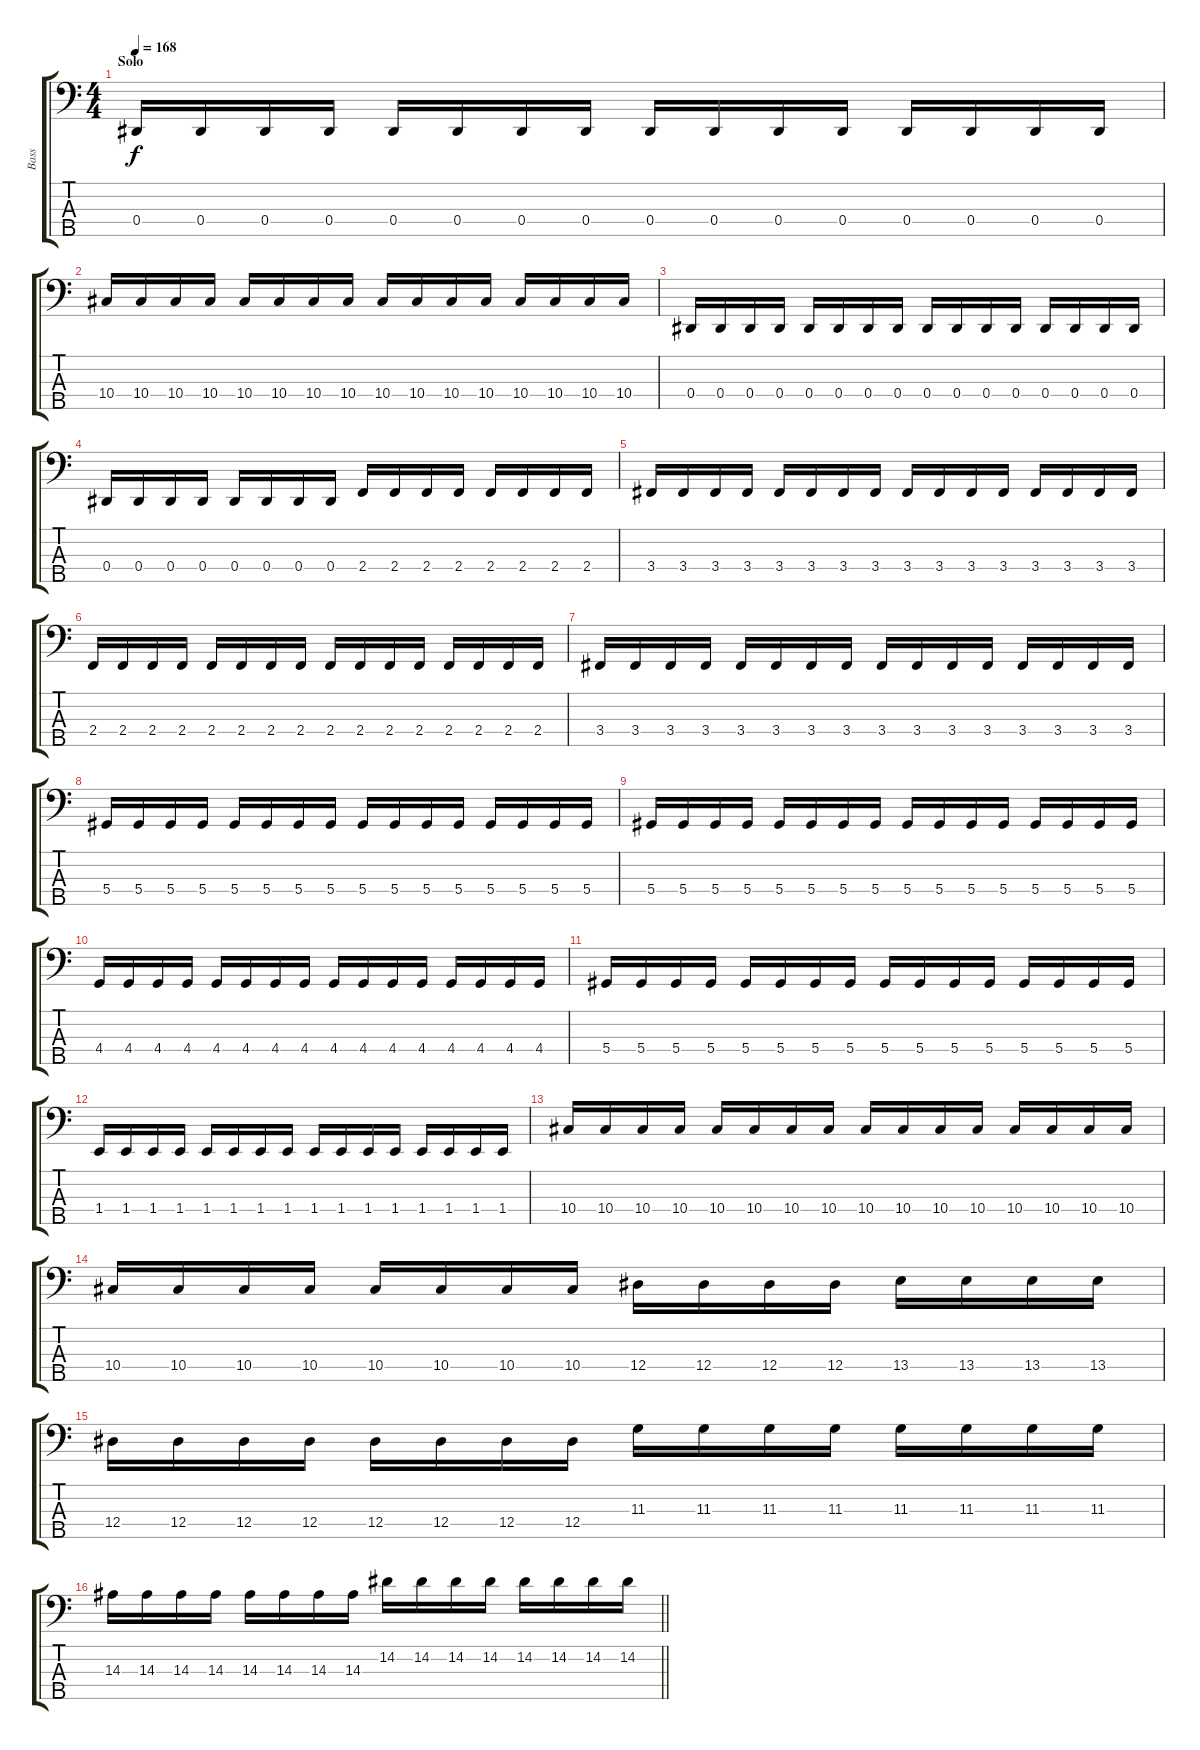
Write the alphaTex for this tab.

\track ("Bass" "Bass") {instrument electricbassfinger}
\staff {score tabs}
\tuning (Gb2 Db2 Ab1 Eb1 Bb0) {hide}
\ts (4 4)
\section ("" "Solo")
\tempo 168
\clef f4
\ks aminor
0.4.16{dy f} 0.4.16 0.4.16 0.4.16 0.4.16 0.4.16 0.4.16 0.4.16 0.4.16 0.4.16 0.4.16 0.4.16 0.4.16 0.4.16 0.4.16 0.4.16 |
10.4.16 10.4.16 10.4.16 10.4.16 10.4.16 10.4.16 10.4.16 10.4.16 10.4.16 10.4.16 10.4.16 10.4.16 10.4.16 10.4.16 10.4.16 10.4.16 |
0.4.16 0.4.16 0.4.16 0.4.16 0.4.16 0.4.16 0.4.16 0.4.16 0.4.16 0.4.16 0.4.16 0.4.16 0.4.16 0.4.16 0.4.16 0.4.16 |
0.4.16 0.4.16 0.4.16 0.4.16 0.4.16 0.4.16 0.4.16 0.4.16 2.4.16 2.4.16 2.4.16 2.4.16 2.4.16 2.4.16 2.4.16 2.4.16 |
3.4.16 3.4.16 3.4.16 3.4.16 3.4.16 3.4.16 3.4.16 3.4.16 3.4.16 3.4.16 3.4.16 3.4.16 3.4.16 3.4.16 3.4.16 3.4.16 |
2.4.16 2.4.16 2.4.16 2.4.16 2.4.16 2.4.16 2.4.16 2.4.16 2.4.16 2.4.16 2.4.16 2.4.16 2.4.16 2.4.16 2.4.16 2.4.16 |
3.4.16 3.4.16 3.4.16 3.4.16 3.4.16 3.4.16 3.4.16 3.4.16 3.4.16 3.4.16 3.4.16 3.4.16 3.4.16 3.4.16 3.4.16 3.4.16 |
5.4.16 5.4.16 5.4.16 5.4.16 5.4.16 5.4.16 5.4.16 5.4.16 5.4.16 5.4.16 5.4.16 5.4.16 5.4.16 5.4.16 5.4.16 5.4.16 |
5.4.16 5.4.16 5.4.16 5.4.16 5.4.16 5.4.16 5.4.16 5.4.16 5.4.16 5.4.16 5.4.16 5.4.16 5.4.16 5.4.16 5.4.16 5.4.16 |
4.4.16 4.4.16 4.4.16 4.4.16 4.4.16 4.4.16 4.4.16 4.4.16 4.4.16 4.4.16 4.4.16 4.4.16 4.4.16 4.4.16 4.4.16 4.4.16 |
5.4.16 5.4.16 5.4.16 5.4.16 5.4.16 5.4.16 5.4.16 5.4.16 5.4.16 5.4.16 5.4.16 5.4.16 5.4.16 5.4.16 5.4.16 5.4.16 |
1.4.16 1.4.16 1.4.16 1.4.16 1.4.16 1.4.16 1.4.16 1.4.16 1.4.16 1.4.16 1.4.16 1.4.16 1.4.16 1.4.16 1.4.16 1.4.16 |
10.4.16 10.4.16 10.4.16 10.4.16 10.4.16 10.4.16 10.4.16 10.4.16 10.4.16 10.4.16 10.4.16 10.4.16 10.4.16 10.4.16 10.4.16 10.4.16 |
10.4.16 10.4.16 10.4.16 10.4.16 10.4.16 10.4.16 10.4.16 10.4.16 12.4.16 12.4.16 12.4.16 12.4.16 13.4.16 13.4.16 13.4.16 13.4.16 |
12.4.16 12.4.16 12.4.16 12.4.16 12.4.16 12.4.16 12.4.16 12.4.16 11.3.16 11.3.16 11.3.16 11.3.16 11.3.16 11.3.16 11.3.16 11.3.16 |
\barLineRight lightlight
14.3.16 14.3.16 14.3.16 14.3.16 14.3.16 14.3.16 14.3.16 14.3.16 14.2.16 14.2.16 14.2.16 14.2.16 14.2.16 14.2.16 14.2.16 14.2.16
